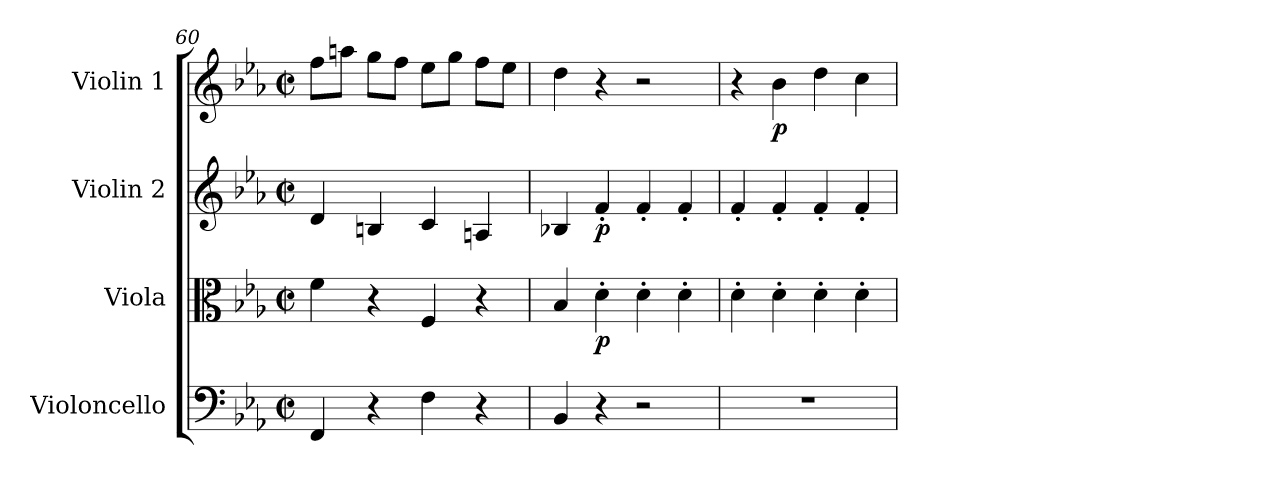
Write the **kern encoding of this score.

**kern	**kern	**dynam	**kern	**dynam	**kern	**dynam
*part4	*part3	*part3	*part2	*part2	*part1	*part1
*staff4	*staff3	*staff3	*staff2	*staff2	*staff1	*staff1
*I"Violoncello	*I"Viola	*	*I"Violin 2	*	*I"Violin 1	*
*I'Vc	*I'Vla	*	*I'Vln	*	*I'Vln	*
!!LO:LB:g=z
*clefF4	*clefC3	*	*clefG2	*	*clefG2	*
*k[b-e-a-]	*k[b-e-a-]	*	*k[b-e-a-]	*	*k[b-e-a-]	*
*M2/2	*M2/2	*	*M2/2	*	*M2/2	*
*met(c|)	*met(c|)	*	*met(c|)	*	*met(c|)	*
=60	=60	=60	=60	=60	=60	=60
4FF/	4f\	.	4d/	.	8ff\L	.
.	.	.	.	.	8aan\J	.
4r	4r	.	4Bn/	.	8gg\L	.
.	.	.	.	.	8ff\J	.
4F\	4F/	.	4c/	.	8ee-\L	.
.	.	.	.	.	8gg\J	.
4r	4r	.	4An/	.	8ff\L	.
.	.	.	.	.	8ee-\J	.
=61	=61	=61	=61	=61	=61	=61
4BB-/	4B-/	.	4B-X/	.	4dd\	.
!	!	!LO:DY:b	!	!LO:DY:b	!	!
4r	4d'\	p	4f'/	p	4r	.
2r	4d'\	.	4f'/	.	2r	.
.	4d'\	.	4f'/	.	.	.
=62	=62	=62	=62	=62	=62	=62
1r	4d'\	.	4f'/	.	4r	.
!	!	!	!	!	!	!LO:DY:b
.	4d'\	.	4f'/	.	4b-\	p
.	4d'\	.	4f'/	.	4dd\	.
.	4d'\	.	4f'/	.	4cc\	.
=	=	=	=	=	=	=
*-	*-	*-	*-	*-	*-	*-
